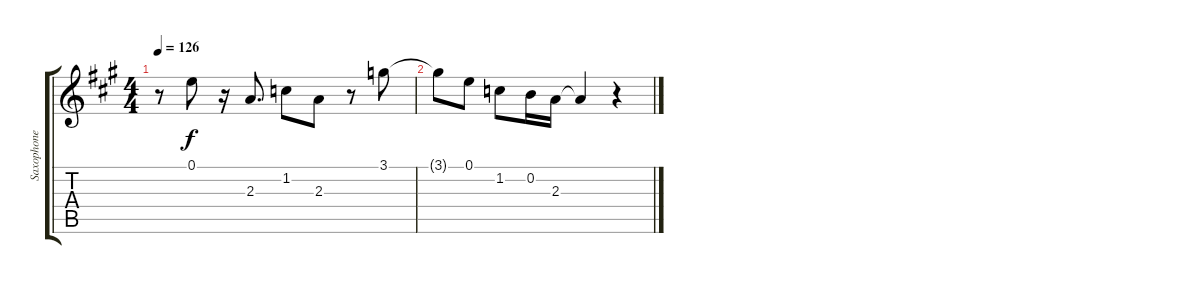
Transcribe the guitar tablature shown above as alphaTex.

\track ("Saxophone" "Saxophone") {instrument altosax}
\staff {score tabs}
\tuning (E5 B4 G4 D4 A3 E3) {hide}
\ts (4 4)
\tempo 126
\clef g2
\ks a
r.8{dy f} 0.1.8 r.16 2.3.8{d} 1.2.8 2.3.8 r.8 3.1.8 |
3.1{t}.8 0.1.8 1.2.8 0.2.16 2.3.16 2.3{t}.4 r.4
